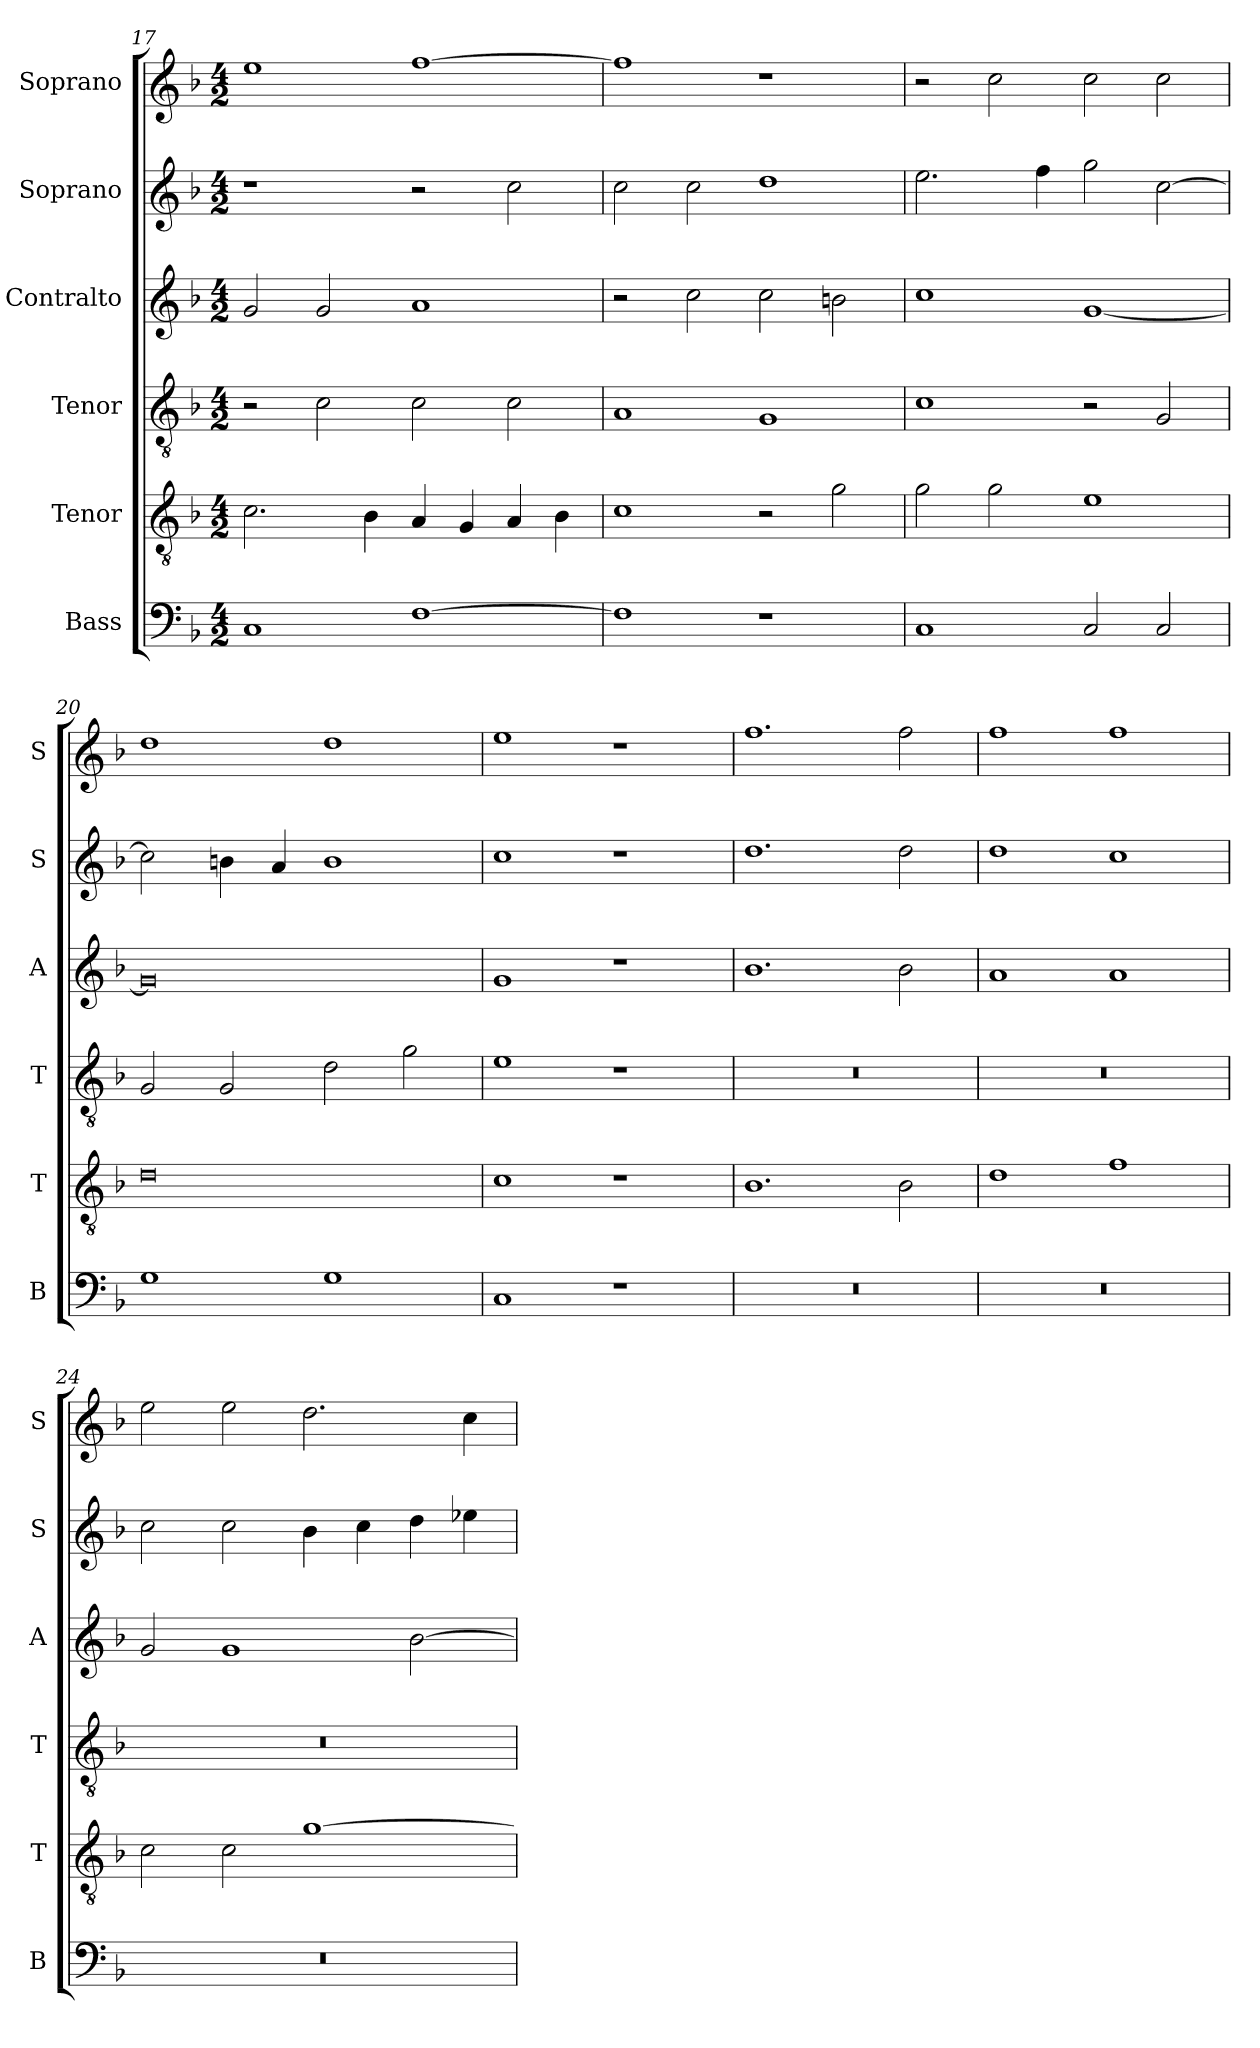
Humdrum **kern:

**kern	**kern	**kern	**kern	**kern	**kern
*part6	*part5	*part4	*part3	*part2	*part1
*staff6	*staff5	*staff4	*staff3	*staff2	*staff1
*I"Bass	*I"Tenor	*I"Tenor	*I"Contralto	*I"Soprano	*I"Soprano
*I'B	*I'T	*I'T	*I'A	*I'S	*I'S
*clefF4	*clefGv2	*clefGv2	*clefG2	*clefG2	*clefG2
*k[b-]	*k[b-]	*k[b-]	*k[b-]	*k[b-]	*k[b-]
*F:ion	*F:ion	*F:ion	*F:ion	*F:ion	*F:ion
*M4/2	*M4/2	*M4/2	*M4/2	*M4/2	*M4/2
=17	=17	=17	=17	=17	=17
1C	2.c	2r	2g	1r	1ee
.	.	2c	2g	.	.
.	4B-	.	.	.	.
[1F	4A	2c	1a	2r	[1ff
.	4G	.	.	.	.
.	4A	2c	.	2cc	.
.	4B-	.	.	.	.
=18	=18	=18	=18	=18	=18
1F]	1c	1A	2r	2cc	1ff]
.	.	.	2cc	2cc	.
1r	2r	1G	2cc	1dd	1r
.	2g	.	2bn	.	.
=19	=19	=19	=19	=19	=19
1C	2g	1c	1cc	2.ee	2r
.	2g	.	.	.	2cc
.	.	.	.	4ff	.
2C	1e	2r	[1g	2gg	2cc
2C	.	2G	.	[2cc	2cc
=20	=20	=20	=20	=20	=20
1G	0d	2G	0g]	2cc]	1dd
.	.	2G	.	4bn	.
.	.	.	.	4a	.
1G	.	2d	.	1b	1dd
.	.	2g	.	.	.
=21	=21	=21	=21	=21	=21
1C	1c	1e	1g	1cc	1ee
1r	1r	1r	1r	1r	1r
=22	=22	=22	=22	=22	=22
0r	1.B-	0r	1.b-	1.dd	1.ff
.	2B-	.	2b-	2dd	2ff
=23	=23	=23	=23	=23	=23
0r	1d	0r	1a	1dd	1ff
.	1f	.	1a	1cc	1ff
=24	=24	=24	=24	=24	=24
0r	2c	0r	2g	2cc	2ee
.	2c	.	1g	2cc	2ee
.	[1g	.	.	4b-	2.dd
.	.	.	.	4cc	.
.	.	.	[2b-	4dd	.
.	.	.	.	4ee-X	4cc
=	=	=	=	=	=
*-	*-	*-	*-	*-	*-
